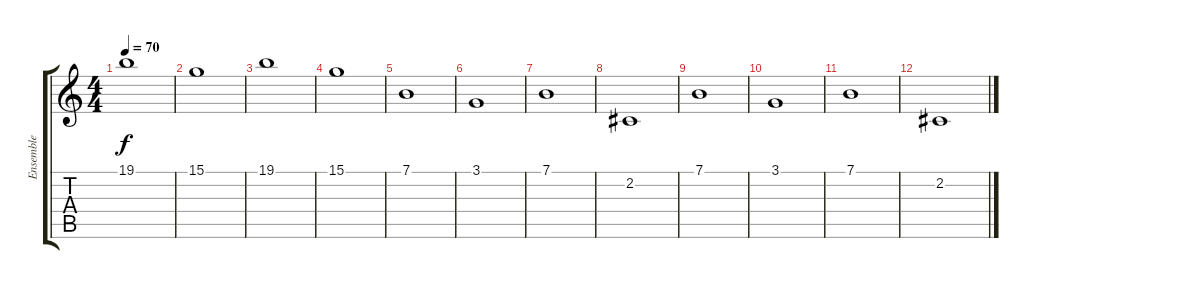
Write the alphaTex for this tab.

\track ("Ensemble" "Ensemble") {instrument stringensemble1}
\staff {score tabs}
\tuning (E4 B3 G3 D3 A2 E2) {hide}
\ts (4 4)
\tempo 70
\clef g2
\ks c
19.1.1{dy f} |
15.1.1 |
19.1.1 |
15.1.1 |
7.1.1 |
3.1.1 |
7.1.1 |
2.2.1 |
7.1.1 |
3.1.1 |
7.1.1 |
2.2.1
